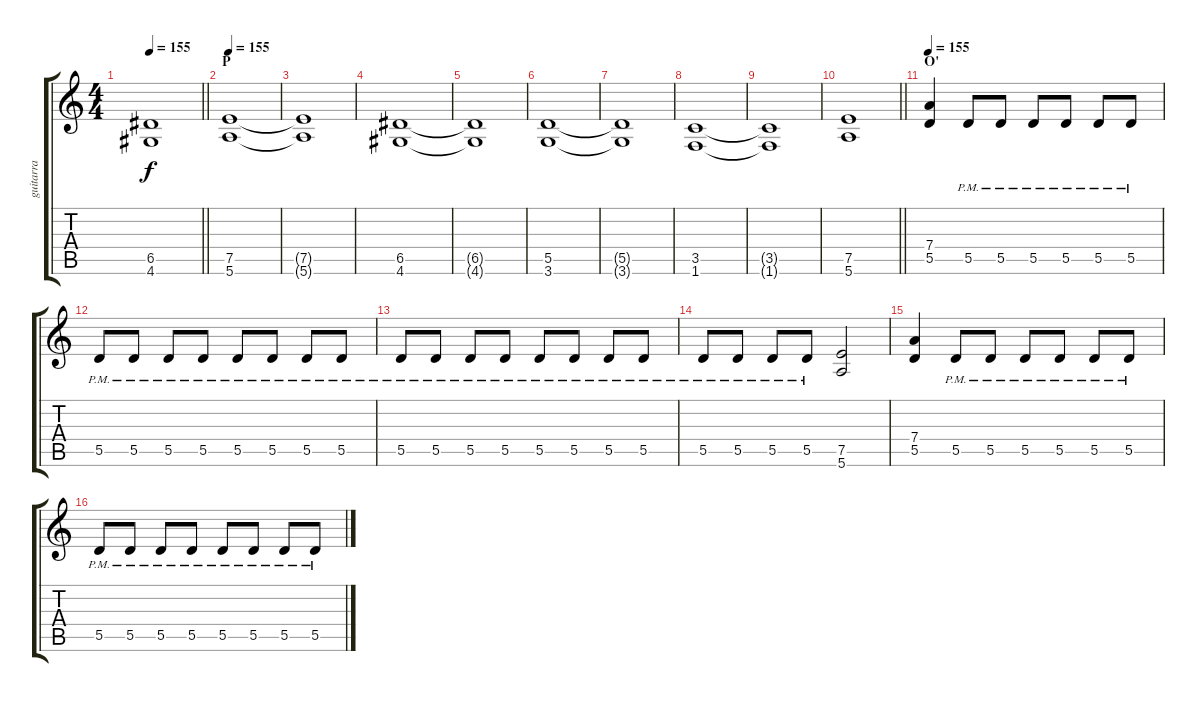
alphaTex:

\track ("guitarra" "guitarra") {instrument distortionguitar}
\staff {score tabs}
\tuning (E4 B3 G3 D3 A2 E2) {hide}
\ts (4 4)
\tempo 155
\clef g2
\barLineRight lightlight
\ks c
(6.5 4.6).1{dy f} |
\section ("" "P")
\tempo 155
(7.5 5.6).1{volume 10 balance 8 instrument distortionguitar} |
(7.5{t} 5.6{t}).1 |
(6.5 4.6).1 |
(6.5{t} 4.6{t}).1 |
(5.5 3.6).1 |
(5.5{t} 3.6{t}).1 |
(3.5 1.6).1 |
(3.5{t} 1.6{t}).1 |
\barLineRight lightlight
(7.5 5.6).1 |
\section ("" "O'")
\tempo 155
(7.4 5.5).4{volume 10 instrument distortionguitar} 5.5{pm}.8 5.5{pm}.8 5.5{pm}.8 5.5{pm}.8 5.5{pm}.8 5.5{pm}.8 |
5.5{pm}.8 5.5{pm}.8 5.5{pm}.8 5.5{pm}.8 5.5{pm}.8 5.5{pm}.8 5.5{pm}.8 5.5{pm}.8 |
5.5{pm}.8 5.5{pm}.8 5.5{pm}.8 5.5{pm}.8 5.5{pm}.8 5.5{pm}.8 5.5{pm}.8 5.5{pm}.8 |
5.5{pm}.8 5.5{pm}.8 5.5{pm}.8 5.5{pm}.8 (7.5 5.6).2 |
(7.4 5.5).4 5.5{pm}.8 5.5{pm}.8 5.5{pm}.8 5.5{pm}.8 5.5{pm}.8 5.5{pm}.8 |
5.5{pm}.8 5.5{pm}.8 5.5{pm}.8 5.5{pm}.8 5.5{pm}.8 5.5{pm}.8 5.5{pm}.8 5.5{pm}.8
